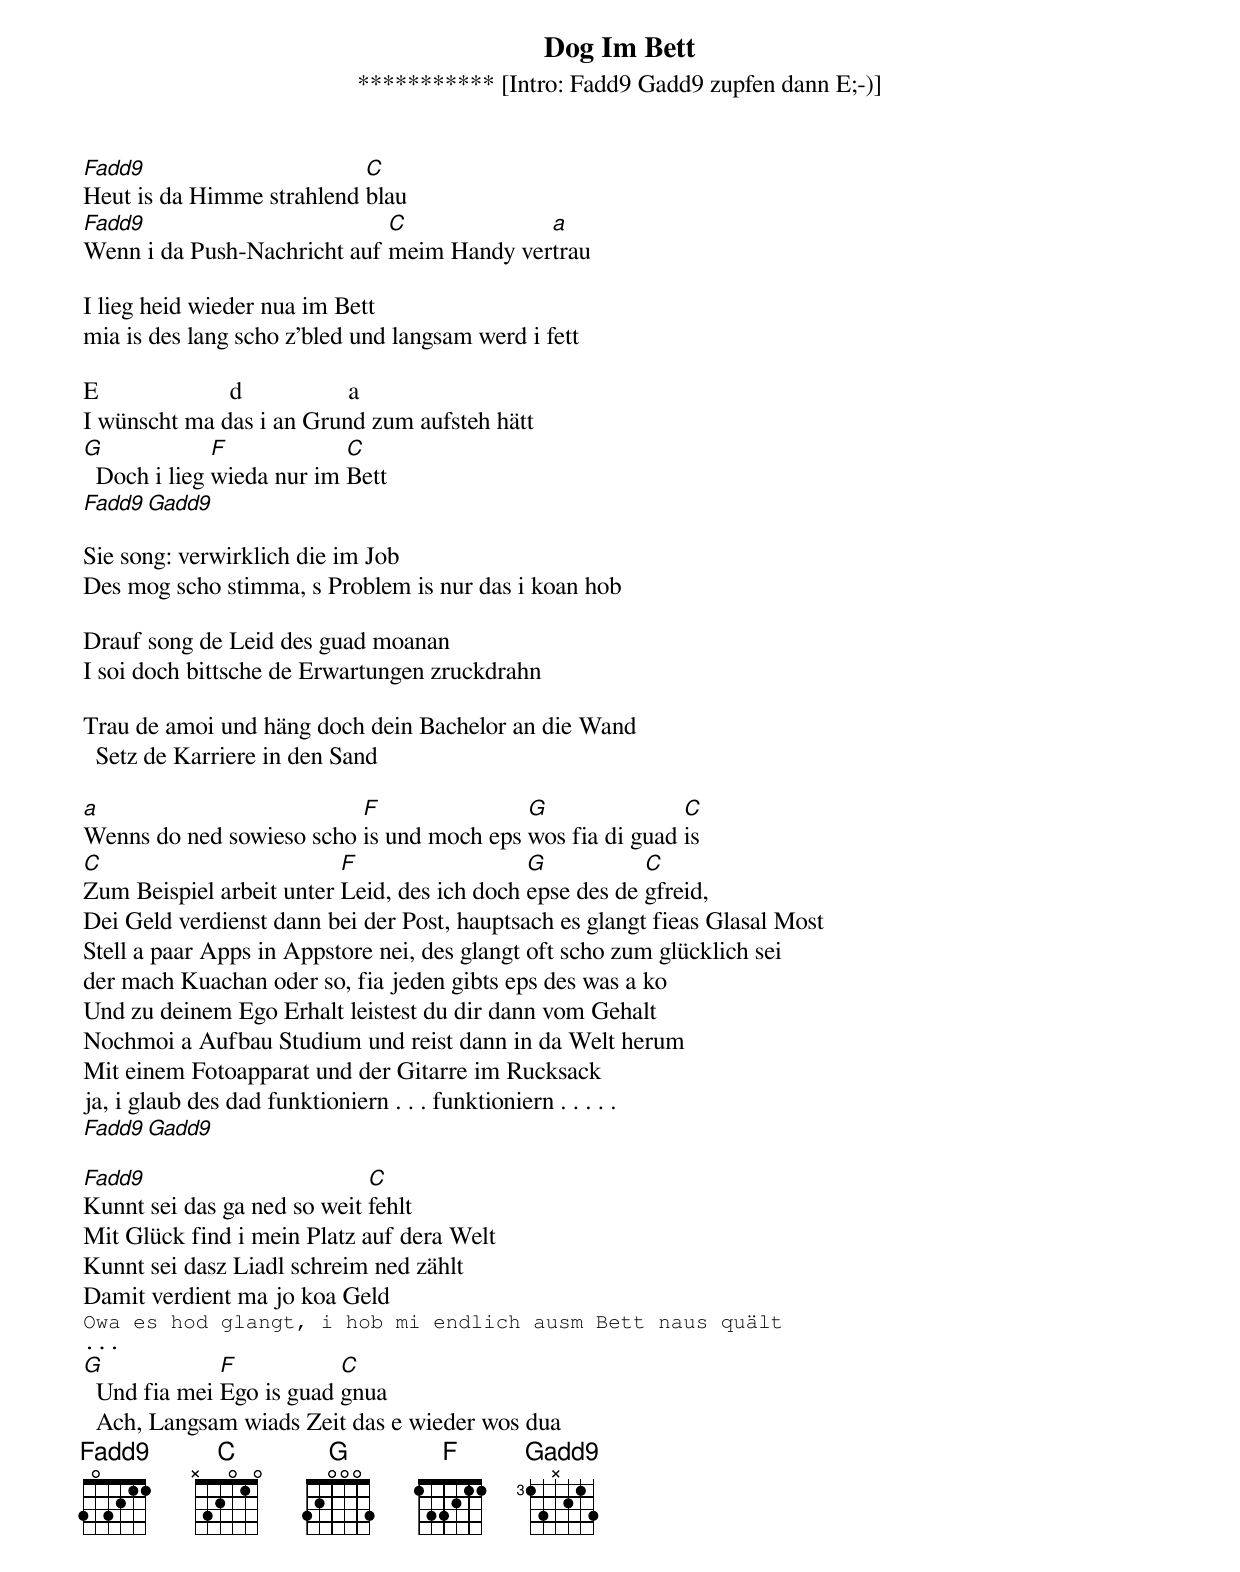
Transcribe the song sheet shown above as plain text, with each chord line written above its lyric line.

Dog Im Bett
*********** [Intro: Fadd9 Gadd9 zupfen dann E;-)]

Fadd9                      C
Heut is da Himme strahlend blau
Fadd9                        C             a
Wenn i da Push-Nachricht auf meim Handy vertrau

I lieg heid wieder nua im Bett
mia is des lang scho z'bled und langsam werd i fett

E                     d                 a
I wünscht ma das i an Grund zum aufsteh hätt
G             F            C
  Doch i lieg wieda nur im Bett
Fadd9 Gadd9

Sie song: verwirklich die im Job
Des mog scho stimma, s Problem is nur das i koan hob

Drauf song de Leid des guad moanan
I soi doch bittsche de Erwartungen zruckdrahn

Trau de amoi und häng doch dein Bachelor an die Wand
  Setz de Karriere in den Sand

a                         F               G               C
Wenns do ned sowieso scho is und moch eps wos fia di guad is
C                         F                  G           C
Zum Beispiel arbeit unter Leid, des ich doch epse des de gfreid,
Dei Geld verdienst dann bei der Post, hauptsach es glangt fieas Glasal Most
Stell a paar Apps in Appstore nei, des glangt oft scho zum glücklich sei
der mach Kuachan oder so, fia jeden gibts eps des was a ko
Und zu deinem Ego Erhalt leistest du dir dann vom Gehalt
Nochmoi a Aufbau Studium und reist dann in da Welt herum
Mit einem Fotoapparat und der Gitarre im Rucksack
ja, i glaub des dad funktioniern . . . funktioniern . . . . .
Fadd9 Gadd9

Fadd9                        C
Kunnt sei das ga ned so weit fehlt
Mit Glück find i mein Platz auf dera Welt
Kunnt sei dasz Liadl schreim ned zählt
Damit verdient ma jo koa Geld
Owa es hod glangt, i hob mi endlich ausm Bett naus quält
...
G             F           C
  Und fia mei Ego is guad gnua
  Ach, Langsam wiads Zeit das e wieder wos dua
